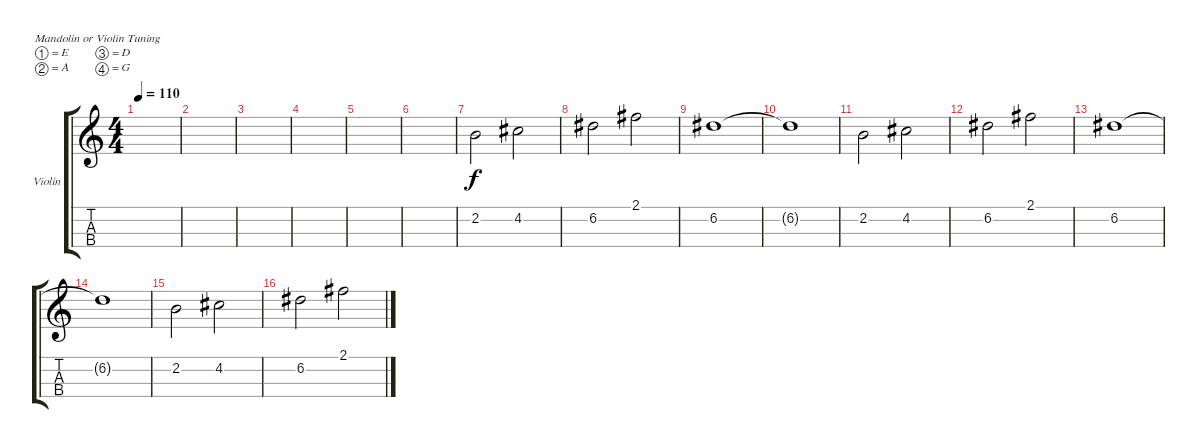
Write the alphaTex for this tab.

\defaultSystemsLayout 4
\bracketExtendMode groupsimilarinstruments
\firstSystemTrackNameOrientation horizontal
\otherSystemsTrackNameOrientation horizontal
\track ("Violin" "Violin") {instrument violin}
\staff {score tabs}
\tuning (E5 A4 D4 G3)
\ts (4 4)
\tempo 110
\clef g2
\ks c
|
|
|
|
|
|
2.2.2 4.2.2 |
6.2.2 2.1.2 |
6.2.1 |
6.2{t}.1 |
2.2.2 4.2.2 |
6.2.2 2.1.2 |
6.2.1 |
6.2{t}.1 |
2.2.2 4.2.2 |
6.2.2 2.1.2
